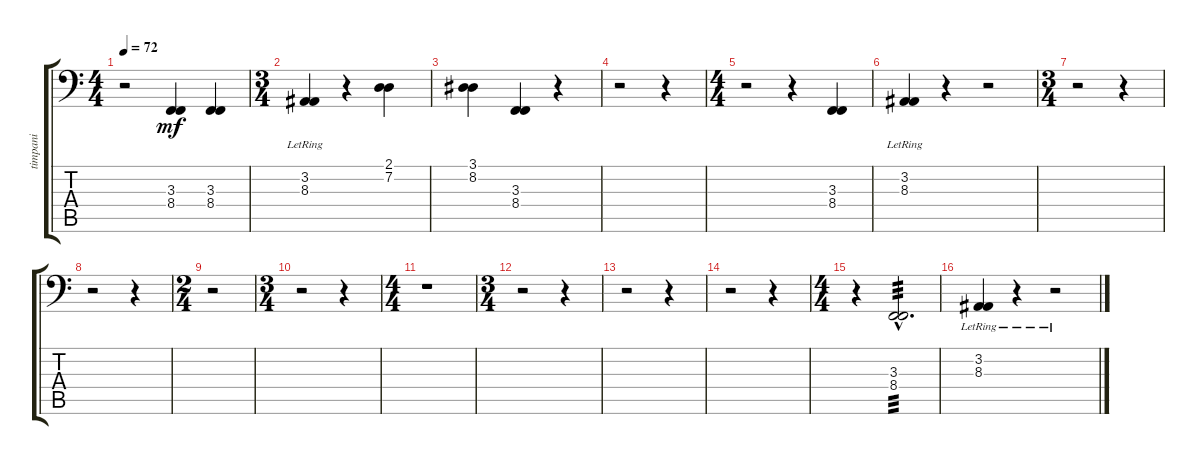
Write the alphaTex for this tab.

\track ("timpani" "timpani") {instrument timpani}
\staff {score tabs}
\tuning (C3 G2 D2 A1 E1 B0) {hide}
\ts (4 4)
\tempo 72
\clef f4
\ks c
r.2{dy mf} (3.3 8.4).4 (3.3 8.4).4 |
\ts (3 4)
(3.2{lr} 8.3{lr}).4 r.4 (2.1 7.2).4 |
(3.1 8.2).4 (3.3 8.4).4 r.4 |
r.2 r.4 |
\ts (4 4)
r.2 r.4 (3.3 8.4).4 |
(3.2{lr} 8.3{lr}).4 r.4 r.2 |
\ts (3 4)
r.2 r.4 |
r.2 r.4 |
\ts (2 4)
r.2 |
\ts (3 4)
r.2 r.4 |
\ts (4 4)
r.1 |
\ts (3 4)
r.2 r.4 |
r.2 r.4 |
r.2 r.4 |
\ts (4 4)
r.4 (3.3{hac} 8.4{hac}).2{d tp 3} |
(3.2{lr} 8.3{lr}).4 r.4 r.2
